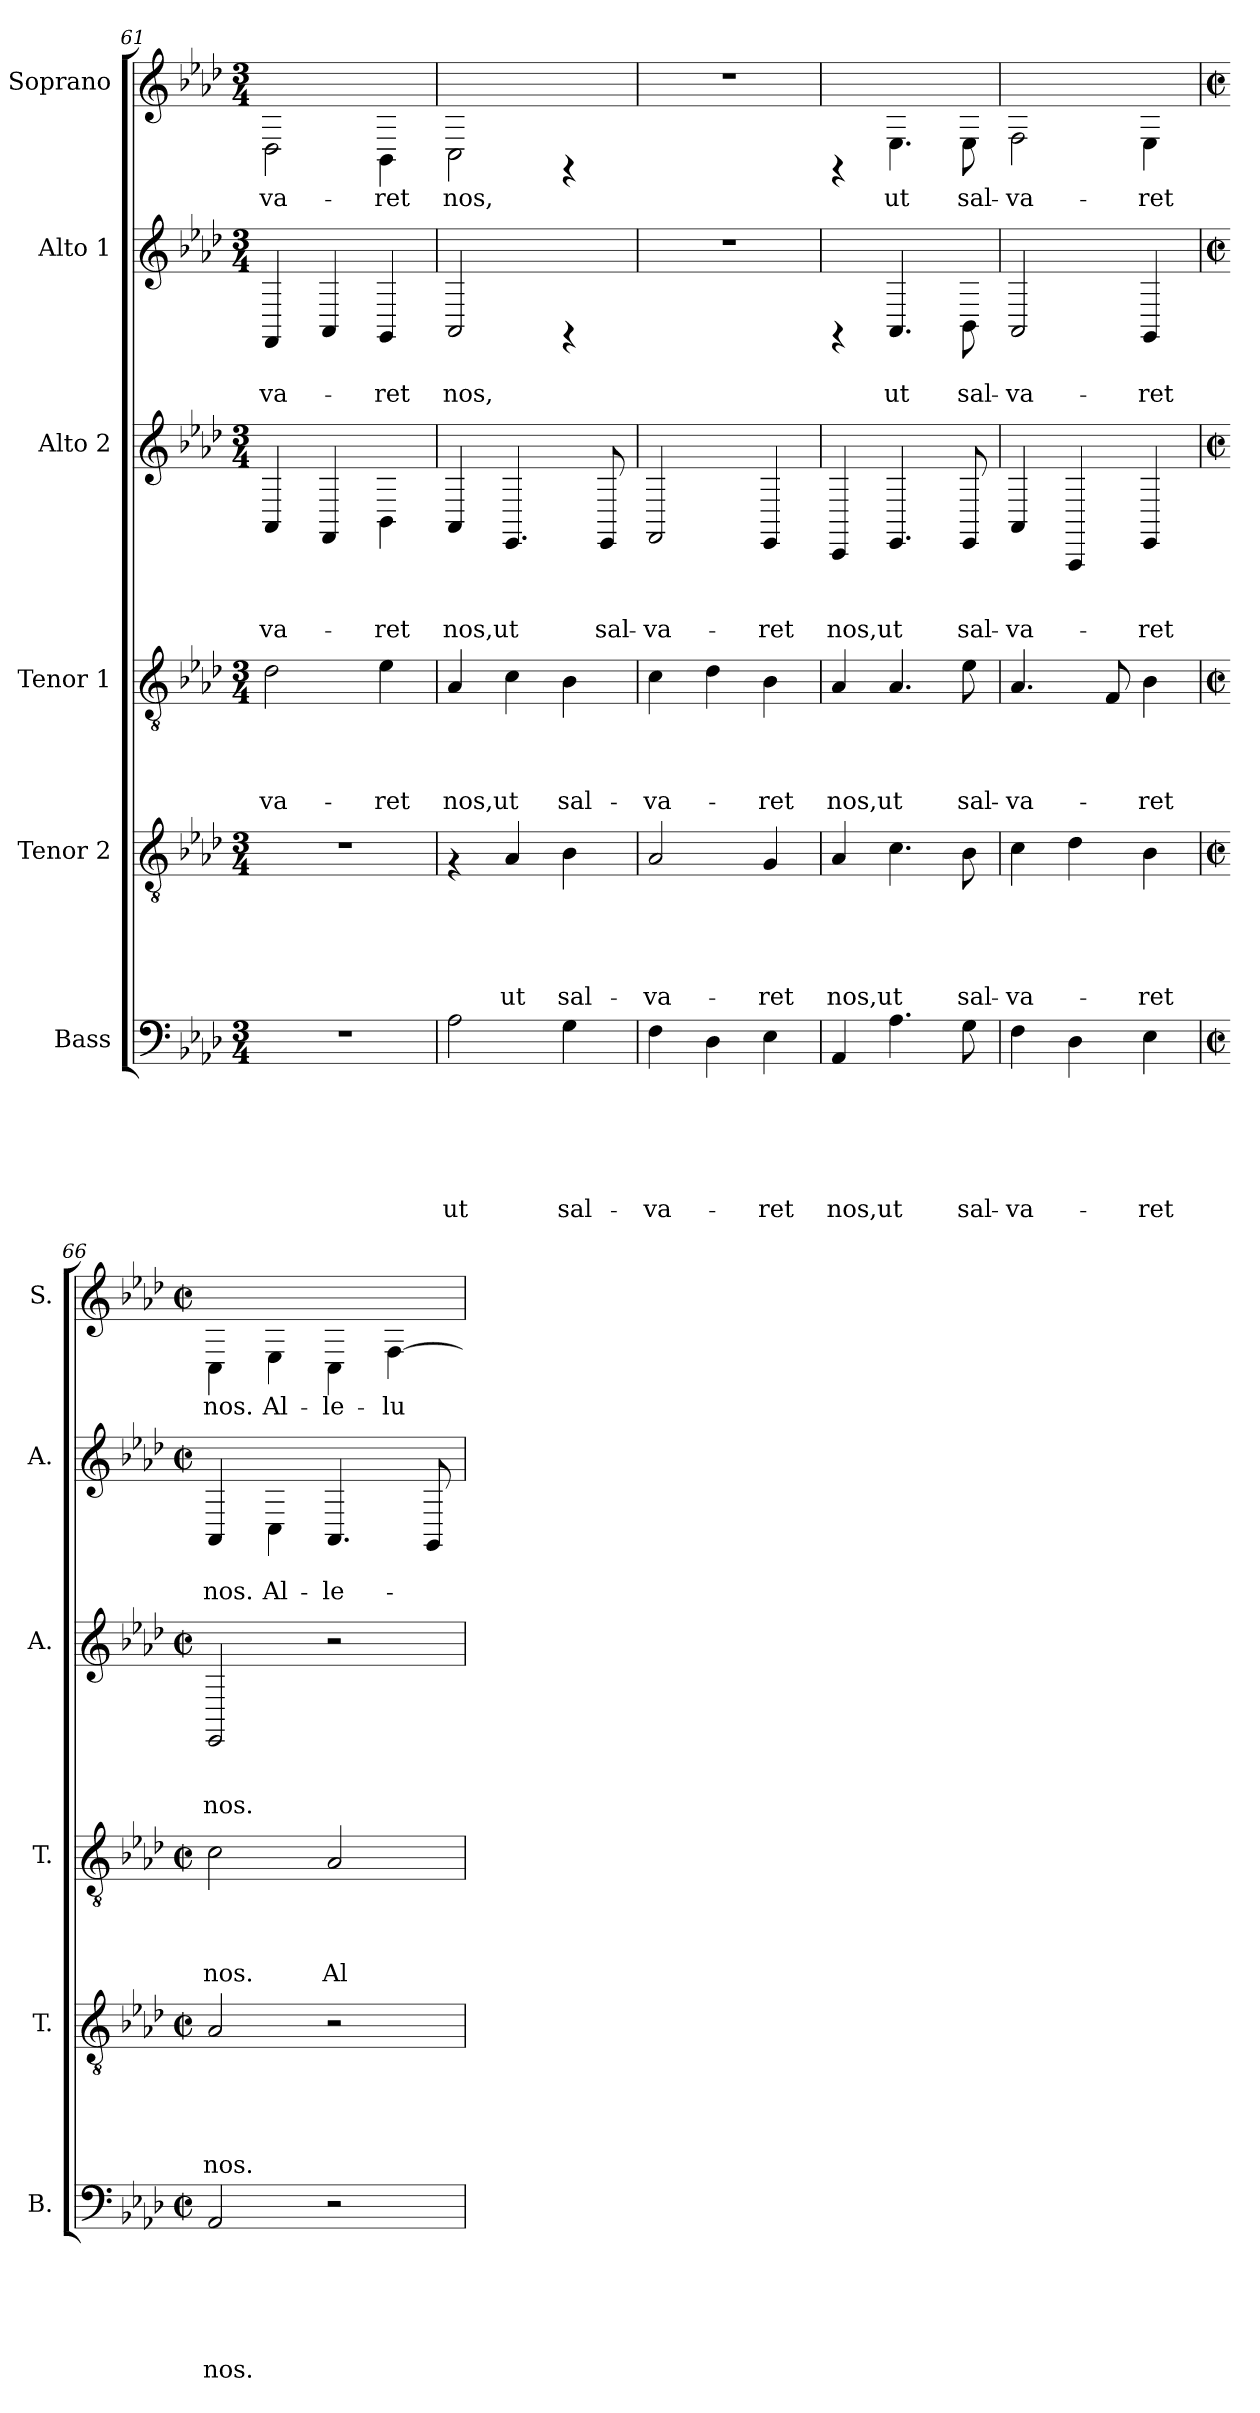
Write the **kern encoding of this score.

**kern	**text	**text	**text	**text	**text	**text	**kern	**text	**text	**text	**text	**text	**kern	**text	**text	**text	**text	**kern	**text	**text	**text	**kern	**text	**text	**kern	**text
*part6	*part6	*part6	*part6	*part6	*part6	*part6	*part5	*part5	*part5	*part5	*part5	*part5	*part4	*part4	*part4	*part4	*part4	*part3	*part3	*part3	*part3	*part2	*part2	*part2	*part1	*part1
*staff6	*staff6	*staff6	*staff6	*staff6	*staff6	*staff6	*staff5	*staff5	*staff5	*staff5	*staff5	*staff5	*staff4	*staff4	*staff4	*staff4	*staff4	*staff3	*staff3	*staff3	*staff3	*staff2	*staff2	*staff2	*staff1	*staff1
*I"Bass	*	*	*	*	*	*	*I"Tenor 2	*	*	*	*	*	*I"Tenor 1	*	*	*	*	*I"Alto 2	*	*	*	*I"Alto 1	*	*	*I"Soprano	*
*I'B.	*	*	*	*	*	*	*I'T.	*	*	*	*	*	*I'T.	*	*	*	*	*I'A.	*	*	*	*I'A.	*	*	*I'S.	*
*clefF4	*	*	*	*	*	*	*clefGv2	*	*	*	*	*	*clefGv2	*	*	*	*	*clefG2	*	*	*	*clefG2	*	*	*clefG2	*
*k[b-e-a-d-]	*	*	*	*	*	*	*k[b-e-a-d-]	*	*	*	*	*	*k[b-e-a-d-]	*	*	*	*	*k[b-e-a-d-]	*	*	*	*k[b-e-a-d-]	*	*	*k[b-e-a-d-]	*
*A-:	*	*	*	*	*	*	*A-:	*	*	*	*	*	*A-:	*	*	*	*	*A-:	*	*	*	*A-:	*	*	*A-:	*
*M3/4	*	*	*	*	*	*	*M3/4	*	*	*	*	*	*M3/4	*	*	*	*	*M3/4	*	*	*	*M3/4	*	*	*M3/4	*
=61	=61	=61	=61	=61	=61	=61	=61	=61	=61	=61	=61	=61	=61	=61	=61	=61	=61	=61	=61	=61	=61	=61	=61	=61	=61	=61
!	!	!	!	!	!	!	!	!	!	!	!	!	!	!	!	!	!LO:LY:b	!	!	!	!LO:LY:b	!	!	!LO:LY:b	!	!LO:LY:b
2.r	.	.	.	.	.	.	2.r	.	.	.	.	.	2d-\	.	.	.	-va-	4AA-/	.	.	-va-	4FF/	.	-va-	2D-\	-va-
.	.	.	.	.	.	.	.	.	.	.	.	.	.	.	.	.	.	4FF/	.	.	.	4AA-/	.	.	.	.
!	!	!	!	!	!	!	!	!	!	!	!	!	!	!	!	!	!LO:LY:b	!	!	!	!LO:LY:b	!	!	!LO:LY:b	!	!LO:LY:b
.	.	.	.	.	.	.	.	.	.	.	.	.	4e-\	.	.	.	-ret	4BB-\	.	.	-ret	4GG/	.	-ret	4BB-\	-ret
=62	=62	=62	=62	=62	=62	=62	=62	=62	=62	=62	=62	=62	=62	=62	=62	=62	=62	=62	=62	=62	=62	=62	=62	=62	=62	=62
!	!	!	!	!	!	!LO:LY:b	!	!	!	!	!	!	!	!	!	!	!LO:LY:b	!	!	!	!LO:LY:b	!	!	!LO:LY:b	!	!LO:LY:b
2A-\	.	.	.	.	.	ut	4rF	.	.	.	.	.	4A-/	.	.	.	nos,ut	4AA-/	.	.	nos,ut	2AA-/	.	nos,	2C\	nos,
!	!	!	!	!	!	!	!	!	!	!	!	!LO:LY:b	!	!	!	!	!	!	!	!	!	!	!	!	!	!
.	.	.	.	.	.	.	4A-/	.	.	.	.	ut	4c\	.	.	.	.	4.EE-/	.	.	.	.	.	.	.	.
!	!	!	!	!	!	!LO:LY:b	!	!	!	!	!	!LO:LY:b	!	!	!	!	!LO:LY:b	!	!	!	!	!	!	!	!	!
4G\	.	.	.	.	.	sal-	4B-\	.	.	.	.	sal-	4B-\	.	.	.	sal-	.	.	.	.	4rFF	.	.	4rFF	.
!	!	!	!	!	!	!	!	!	!	!	!	!	!	!	!	!	!	!	!	!	!LO:LY:b	!	!	!	!	!
.	.	.	.	.	.	.	.	.	.	.	.	.	.	.	.	.	.	8EE-/	.	.	sal-	.	.	.	.	.
=63	=63	=63	=63	=63	=63	=63	=63	=63	=63	=63	=63	=63	=63	=63	=63	=63	=63	=63	=63	=63	=63	=63	=63	=63	=63	=63
!	!	!	!	!	!	!LO:LY:b	!	!	!	!	!	!LO:LY:b	!	!	!	!	!LO:LY:b	!	!	!	!LO:LY:b	!	!	!	!	!
4F\	.	.	.	.	.	-va-	2A-/	.	.	.	.	-va-	4c\	.	.	.	-va-	2FF/	.	.	-va-	2.r	.	.	2.r	.
4D-\	.	.	.	.	.	.	.	.	.	.	.	.	4d-\	.	.	.	.	.	.	.	.	.	.	.	.	.
!	!	!	!	!	!	!LO:LY:b	!	!	!	!	!	!LO:LY:b	!	!	!	!	!LO:LY:b	!	!	!	!LO:LY:b	!	!	!	!	!
4E-\	.	.	.	.	.	-ret	4G/	.	.	.	.	-ret	4B-\	.	.	.	-ret	4EE-/	.	.	-ret	.	.	.	.	.
=64	=64	=64	=64	=64	=64	=64	=64	=64	=64	=64	=64	=64	=64	=64	=64	=64	=64	=64	=64	=64	=64	=64	=64	=64	=64	=64
!	!	!	!	!	!	!LO:LY:b	!	!	!	!	!	!LO:LY:b	!	!	!	!	!LO:LY:b	!	!	!	!LO:LY:b	!	!	!	!	!
4AA-/	.	.	.	.	.	nos,ut	4A-/	.	.	.	.	nos,ut	4A-/	.	.	.	nos,ut	4CC/	.	.	nos,ut	4rFF	.	.	4rFF	.
!	!	!	!	!	!	!	!	!	!	!	!	!	!	!	!	!	!	!	!	!	!	!	!	!LO:LY:b	!	!LO:LY:b
4.A-\	.	.	.	.	.	.	4.c\	.	.	.	.	.	4.A-/	.	.	.	.	4.EE-/	.	.	.	4.AA-/	.	ut	4.E-\	ut
!	!	!	!	!	!	!LO:LY:b	!	!	!	!	!	!LO:LY:b	!	!	!	!	!LO:LY:b	!	!	!	!LO:LY:b	!	!	!LO:LY:b	!	!LO:LY:b
8G\	.	.	.	.	.	sal-	8B-\	.	.	.	.	sal-	8e-\	.	.	.	sal-	8EE-/	.	.	sal-	8BB-\	.	sal-	8E-\	sal-
=65	=65	=65	=65	=65	=65	=65	=65	=65	=65	=65	=65	=65	=65	=65	=65	=65	=65	=65	=65	=65	=65	=65	=65	=65	=65	=65
!	!	!	!	!	!	!LO:LY:b	!	!	!	!	!	!LO:LY:b	!	!	!	!	!LO:LY:b	!	!	!	!LO:LY:b	!	!	!LO:LY:b	!	!LO:LY:b
4F\	.	.	.	.	.	-va-	4c\	.	.	.	.	-va-	4.A-/	.	.	.	-va-	4AA-/	.	.	-va-	2AA-/	.	-va-	2F\	-va-
4D-\	.	.	.	.	.	.	4d-\	.	.	.	.	.	.	.	.	.	.	4AAA-/	.	.	.	.	.	.	.	.
.	.	.	.	.	.	.	.	.	.	.	.	.	8F/	.	.	.	.	.	.	.	.	.	.	.	.	.
!	!	!	!	!	!	!LO:LY:b	!	!	!	!	!	!LO:LY:b	!	!	!	!	!LO:LY:b	!	!	!	!LO:LY:b	!	!	!LO:LY:b	!	!LO:LY:b
4E-\	.	.	.	.	.	-ret	4B-\	.	.	.	.	-ret	4B-\	.	.	.	-ret	4EE-/	.	.	-ret	4GG/	.	-ret	4E-\	-ret
!!LO:PB:g=z
=66	=66	=66	=66	=66	=66	=66	=66	=66	=66	=66	=66	=66	=66	=66	=66	=66	=66	=66	=66	=66	=66	=66	=66	=66	=66	=66
*M2/2	*	*	*	*	*	*	*M2/2	*	*	*	*	*	*M2/2	*	*	*	*	*M2/2	*	*	*	*M2/2	*	*	*M2/2	*
*met(c|)	*	*	*	*	*	*	*met(c|)	*	*	*	*	*	*met(c|)	*	*	*	*	*met(c|)	*	*	*	*met(c|)	*	*	*met(c|)	*
!	!	!	!	!	!	!LO:LY:b	!	!	!	!	!	!LO:LY:b	!	!	!	!	!LO:LY:b	!	!	!	!LO:LY:b	!	!	!LO:LY:b	!	!LO:LY:b
2AA-/	.	.	.	.	.	nos.	2A-/	.	.	.	.	nos.	2c\	.	.	.	nos.	2EE-/	.	.	nos.	4AA-/	.	nos.	4C\	nos.
!	!	!	!	!	!	!	!	!	!	!	!	!	!	!	!	!	!	!	!	!	!	!	!	!LO:LY:b	!	!LO:LY:b
.	.	.	.	.	.	.	.	.	.	.	.	.	.	.	.	.	.	.	.	.	.	4C\	.	Al-	4E-\	Al-
!	!	!	!	!	!	!	!	!	!	!	!	!	!	!	!	!	!LO:LY:b	!	!	!	!	!	!	!LO:LY:b	!	!LO:LY:b
2r	.	.	.	.	.	.	2r	.	.	.	.	.	2A-/	.	.	.	Al-	2r	.	.	.	4.AA-/	.	-le-	4C\	-le-
!	!	!	!	!	!	!	!	!	!	!	!	!	!	!	!	!	!	!	!	!	!	!	!	!	!	!LO:LY:b
.	.	.	.	.	.	.	.	.	.	.	.	.	.	.	.	.	.	.	.	.	.	.	.	.	[>4F\	-lu-
.	.	.	.	.	.	.	.	.	.	.	.	.	.	.	.	.	.	.	.	.	.	8GG/	.	.	.	.
=	=	=	=	=	=	=	=	=	=	=	=	=	=	=	=	=	=	=	=	=	=	=	=	=	=	=
*-	*-	*-	*-	*-	*-	*-	*-	*-	*-	*-	*-	*-	*-	*-	*-	*-	*-	*-	*-	*-	*-	*-	*-	*-	*-	*-
